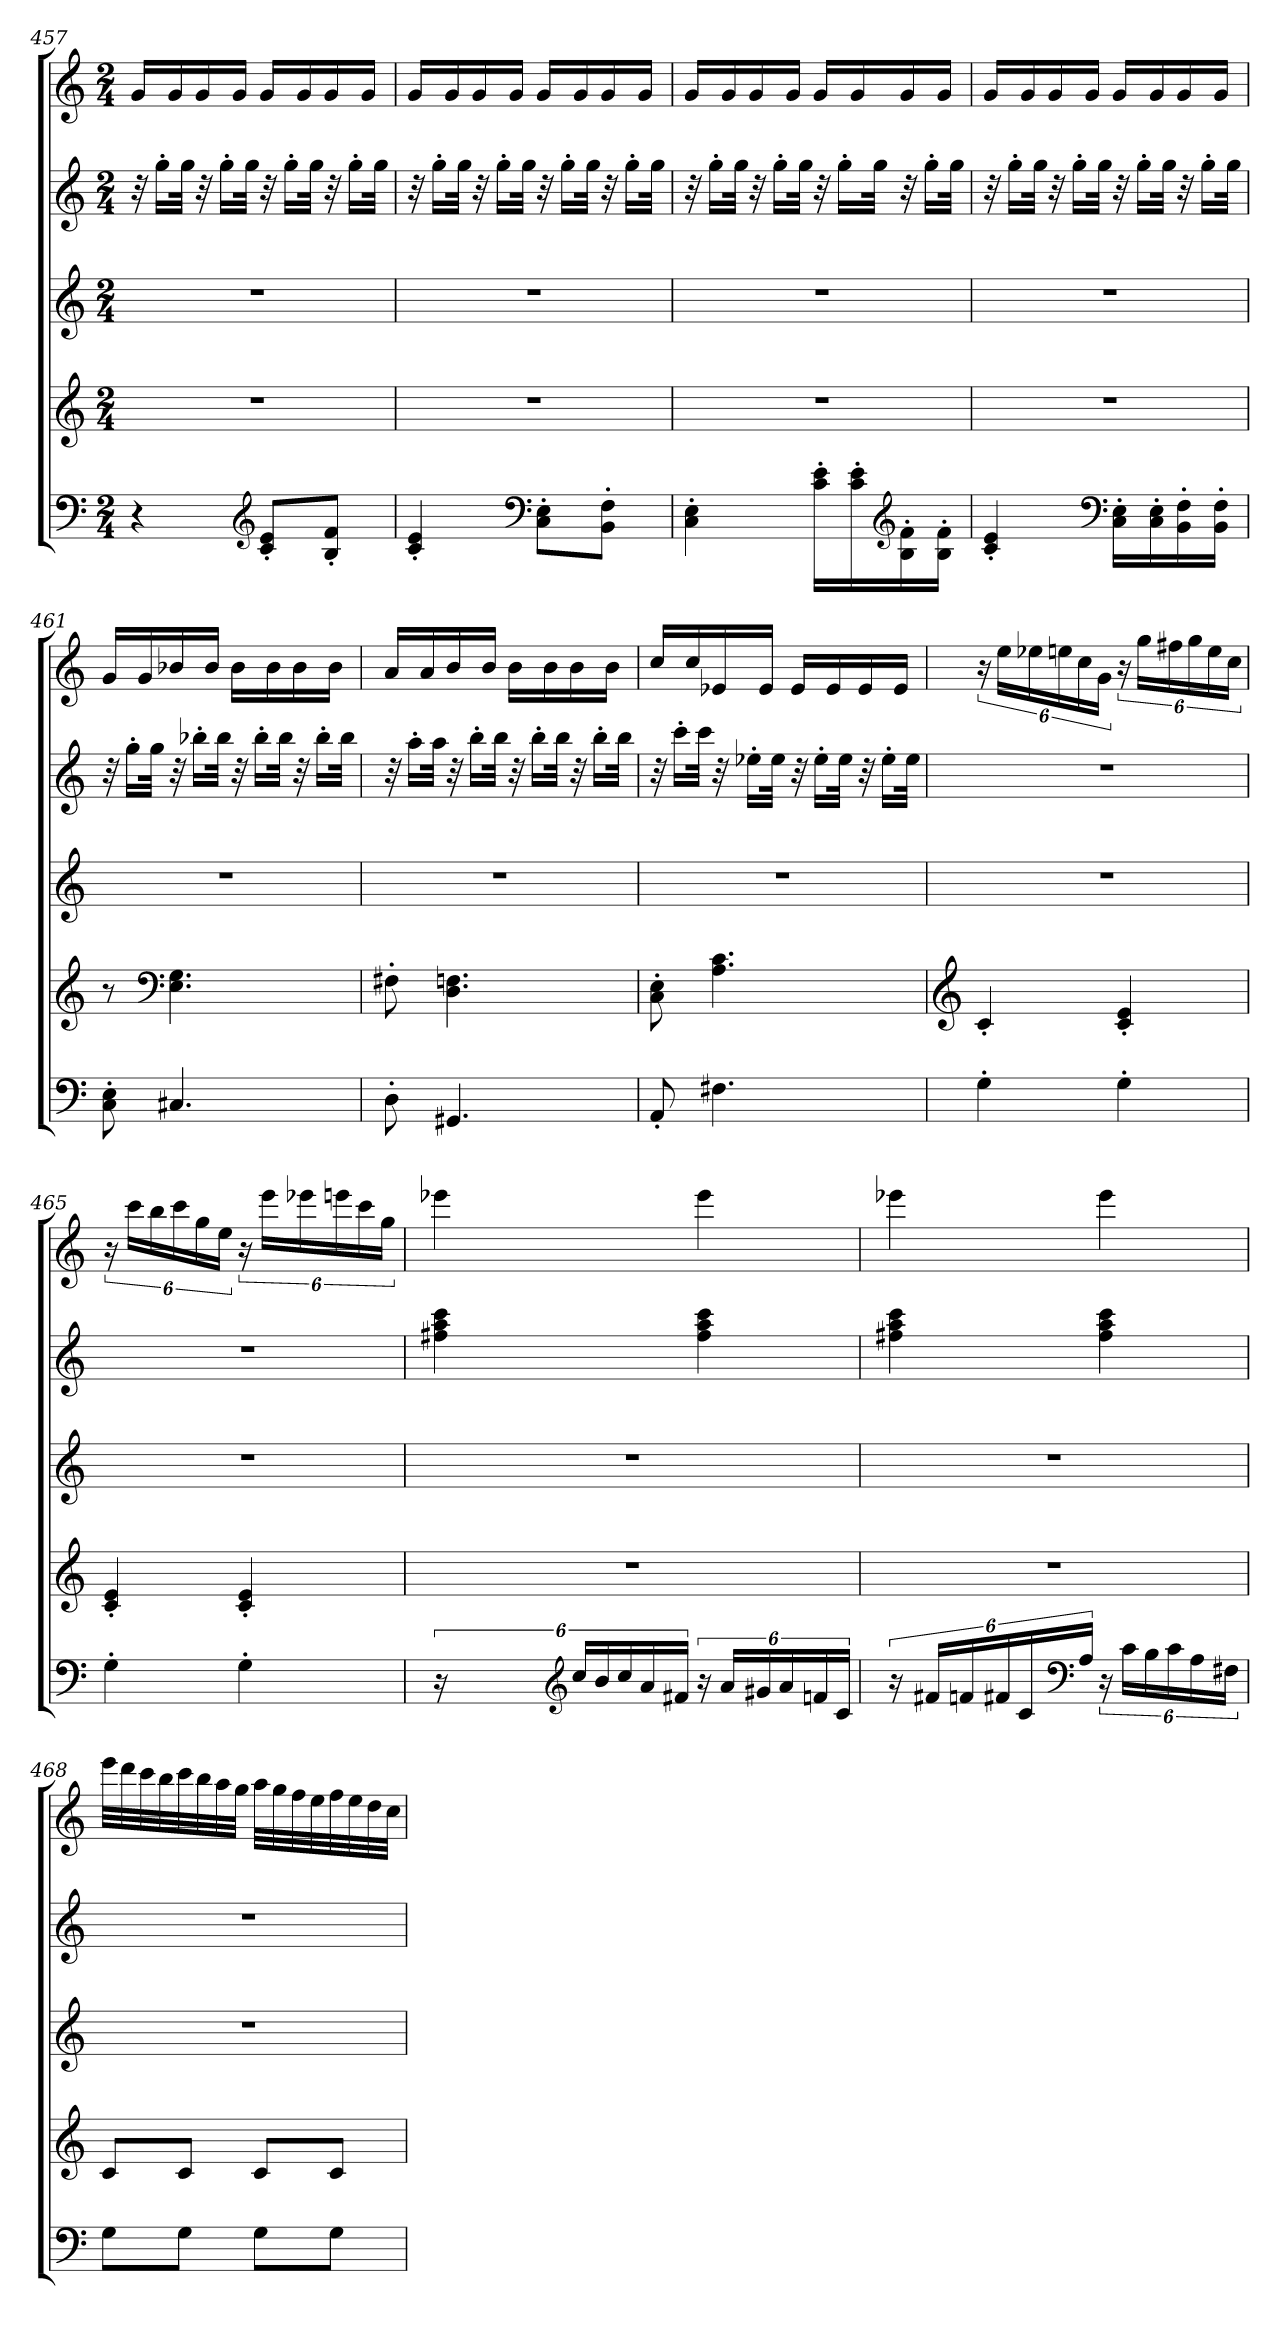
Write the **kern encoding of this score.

**kern	**kern	**kern	**kern	**kern
*part5	*part4	*part3	*part2	*part1
*staff5	*staff4	*staff3	*staff2	*staff1
*clefF4	*clefG2	*clefG2	*clefG2	*clefG2
*k[]	*k[]	*k[]	*k[]	*k[]
*M2/4	*M2/4	*M2/4	*M2/4	*M2/4
*MM100	*MM100	*MM100	*MM100	*MM100
=457	=457	=457	=457	=457
4r	2r	2r	32r	16g/LL
.	.	.	16gg'\LL	.
.	.	.	.	16g/
.	.	.	32gg\JJk	.
.	.	.	32r	16g/
.	.	.	16gg'\LL	.
.	.	.	.	16g/JJ
.	.	.	32gg\JJk	.
*clefG2	*	*	*	*
8c/' 8e/'L	.	.	32r	16g/LL
.	.	.	16gg'\LL	.
.	.	.	.	16g/
.	.	.	32gg\JJk	.
8B/' 8f/'J	.	.	32r	16g/
.	.	.	16gg'\LL	.
.	.	.	.	16g/JJ
.	.	.	32gg\JJk	.
=458	=458	=458	=458	=458
4c/' 4e/'	2r	2r	32r	16g/LL
.	.	.	16gg'\LL	.
.	.	.	.	16g/
.	.	.	32gg\JJk	.
.	.	.	32r	16g/
.	.	.	16gg'\LL	.
.	.	.	.	16g/JJ
.	.	.	32gg\JJk	.
*clefF4	*	*	*	*
8C\' 8E\'L	.	.	32r	16g/LL
.	.	.	16gg'\LL	.
.	.	.	.	16g/
.	.	.	32gg\JJk	.
8BB\' 8F\'J	.	.	32r	16g/
.	.	.	16gg'\LL	.
.	.	.	.	16g/JJ
.	.	.	32gg\JJk	.
!!LO:LB:g=z
=459	=459	=459	=459	=459
4C\' 4E\'	2r	2r	32r	16g/LL
.	.	.	16gg'\LL	.
.	.	.	.	16g/
.	.	.	32gg\JJk	.
.	.	.	32r	16g/
.	.	.	16gg'\LL	.
.	.	.	.	16g/JJ
.	.	.	32gg\JJk	.
16c\' 16e\'LL	.	.	32r	16g/LL
.	.	.	16gg'\LL	.
16c\' 16e\'	.	.	.	16g/
.	.	.	32gg\JJk	.
*clefG2	*	*	*	*
16B\' 16f\'	.	.	32r	16g/
.	.	.	16gg'\LL	.
16B\' 16f\'JJ	.	.	.	16g/JJ
.	.	.	32gg\JJk	.
=460	=460	=460	=460	=460
4c/' 4e/'	2r	2r	32r	16g/LL
.	.	.	16gg'\LL	.
.	.	.	.	16g/
.	.	.	32gg\JJk	.
.	.	.	32r	16g/
.	.	.	16gg'\LL	.
.	.	.	.	16g/JJ
.	.	.	32gg\JJk	.
*clefF4	*	*	*	*
16C\' 16E\'LL	.	.	32r	16g/LL
.	.	.	16gg'\LL	.
16C\' 16E\'	.	.	.	16g/
.	.	.	32gg\JJk	.
16BB\' 16F\'	.	.	32r	16g/
.	.	.	16gg'\LL	.
16BB\' 16F\'JJ	.	.	.	16g/JJ
.	.	.	32gg\JJk	.
=461	=461	=461	=461	=461
8C\' 8E\'	8r	2r	32r	16g/LL
.	.	.	16gg'\LL	.
.	.	.	.	16g/
.	.	.	32gg\JJk	.
*	*clefF4	*	*	*
*	*	*	*	*MM100
4.C#X/	4.E\ 4.G\	.	32r	16b-X/
.	.	.	16bb-X'\LL	.
.	.	.	.	16b-/JJ
.	.	.	32bb-\JJk	.
.	.	.	32r	16b-\LL
.	.	.	16bb-'\LL	.
.	.	.	.	16b-\
.	.	.	32bb-\JJk	.
.	.	.	32r	16b-\
.	.	.	16bb-'\LL	.
.	.	.	.	16b-\JJ
.	.	.	32bb-\JJk	.
!!LO:PB:g=z
=462	=462	=462	=462	=462
8D'\	8F#X'\	2r	32r	16a/LL
.	.	.	16aa'\LL	.
.	.	.	.	16a/
.	.	.	32aa\JJk	.
*	*	*	*	*MM100
4.GG#X/	4.D\ 4.Fn\	.	32r	16b/
.	.	.	16bb'\LL	.
.	.	.	.	16b/JJ
.	.	.	32bb\JJk	.
.	.	.	32r	16b\LL
.	.	.	16bb'\LL	.
.	.	.	.	16b\
.	.	.	32bb\JJk	.
.	.	.	32r	16b\
.	.	.	16bb'\LL	.
.	.	.	.	16b\JJ
.	.	.	32bb\JJk	.
=463	=463	=463	=463	=463
8AA'/	8C\' 8E\'	2r	32r	16cc/LL
.	.	.	16ccc'\LL	.
.	.	.	.	16cc/
.	.	.	32ccc\JJk	.
*	*	*	*	*MM100
4.F#X\	4.A\ 4.c\	.	32r	16e-X/
.	.	.	16ee-X'\LL	.
.	.	.	.	16e-/JJ
.	.	.	32ee-\JJk	.
.	.	.	32r	16e-/LL
.	.	.	16ee-'\LL	.
.	.	.	.	16e-/
.	.	.	32ee-\JJk	.
.	.	.	32r	16e-/
.	.	.	16ee-'\LL	.
.	.	.	.	16e-/JJ
.	.	.	32ee-\JJk	.
=464	=464	=464	=464	=464
*	*clefG2	*	*	*
*	*	*	*	*MM100
4G'\	4c'/	2r	2r	24r
.	.	.	.	24ee\LL
.	.	.	.	24ee-X\
*	*	*	*	*Xbrackettup
.	.	.	.	24een\
.	.	.	.	24cc\
.	.	.	.	24g\JJ
*	*	*	*	*brackettup
4G'\	4c/' 4e/'	.	.	24r
.	.	.	.	24gg\LL
.	.	.	.	24ff#X\
*	*	*	*	*Xbrackettup
.	.	.	.	24gg\
.	.	.	.	24ee\
.	.	.	.	24cc\JJ
!!LO:LB:g=z
=465	=465	=465	=465	=465
*	*	*	*	*brackettup
4G'\	4c/' 4e/'	2r	2r	24r
.	.	.	.	24ccc\LL
.	.	.	.	24bb\
*	*	*	*	*Xbrackettup
.	.	.	.	24ccc\
.	.	.	.	24gg\
.	.	.	.	24ee\JJ
*	*	*	*	*brackettup
4G'\	4c/' 4e/'	.	.	24r
.	.	.	.	24eee\LL
.	.	.	.	24eee-X\
*	*	*	*	*Xbrackettup
.	.	.	.	24eeen\
.	.	.	.	24ccc\
.	.	.	.	24gg\JJ
=466	=466	=466	=466	=466
24r	2r	2r	4ff#X\ 4aa\ 4ccc\	4eee-X\
*clefG2	*	*	*	*
24cc/LL	.	.	.	.
24b/	.	.	.	.
*Xbrackettup	*	*	*	*
24cc/	.	.	.	.
24a/	.	.	.	.
24f#X/JJ	.	.	.	.
*brackettup	*	*	*	*
24r	.	.	4ff#\ 4aa\ 4ccc\	4eee-\
24a/LL	.	.	.	.
24g#X/	.	.	.	.
*Xbrackettup	*	*	*	*
24a/	.	.	.	.
24fn/	.	.	.	.
24c/JJ	.	.	.	.
!!LO:PB:g=z
=467	=467	=467	=467	=467
*brackettup	*	*	*	*
24r	2r	2r	4ff#X\ 4aa\ 4ccc\	4eee-X\
24f#X/LL	.	.	.	.
24fn/	.	.	.	.
*Xbrackettup	*	*	*	*
24f#X/	.	.	.	.
24c/	.	.	.	.
*clefF4	*	*	*	*
24A/JJ	.	.	.	.
*brackettup	*	*	*	*
24r	.	.	4ff#\ 4aa\ 4ccc\	4eee-\
24c\LL	.	.	.	.
24B\	.	.	.	.
*Xbrackettup	*	*	*	*
24c\	.	.	.	.
24A\	.	.	.	.
24F#X\JJ	.	.	.	.
=468	=468	=468	=468	=468
8G\L	8c/L	2r	2r	32eee\LLL
.	.	.	.	32ddd\
.	.	.	.	32ccc\
.	.	.	.	32bb\
8G\J	8c/J	.	.	32ccc\
.	.	.	.	32bb\
.	.	.	.	32aa\
.	.	.	.	32gg\JJJ
8G\L	8c/L	.	.	32aa\LLL
.	.	.	.	32gg\
.	.	.	.	32ff\
.	.	.	.	32ee\
8G\J	8c/J	.	.	32ff\
.	.	.	.	32ee\
.	.	.	.	32dd\
.	.	.	.	32cc\JJJ
=	=	=	=	=
*-	*-	*-	*-	*-
